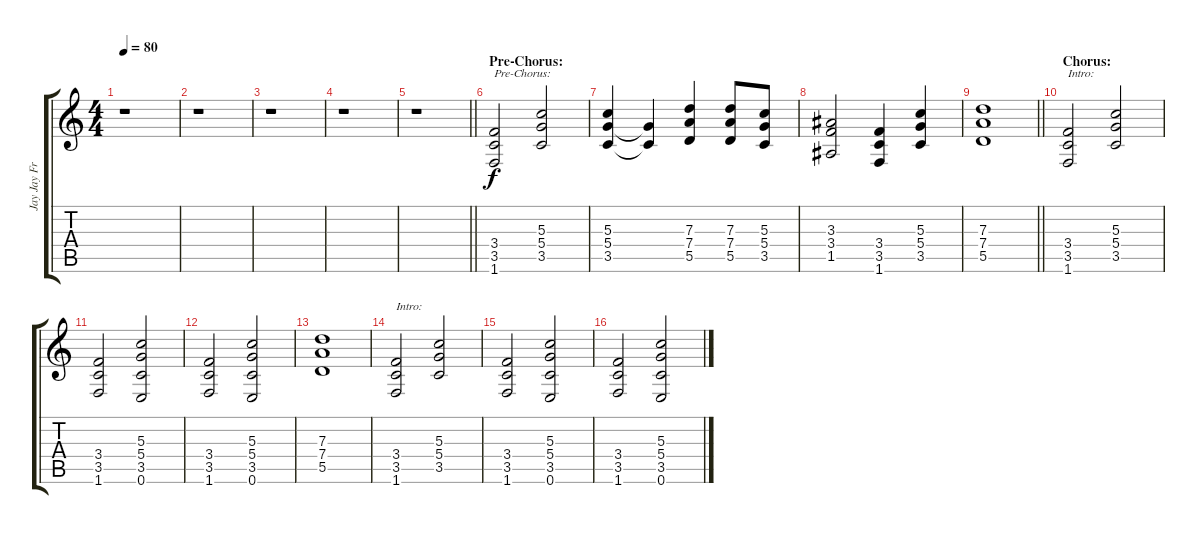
\track ("Jay Jay French" "Jay Jay Fr") {instrument distortionguitar}
\staff {score tabs}
\tuning (E4 B3 G3 D3 A2 E2) {hide}
\ts (4 4)
\tempo 80
\clef g2
\ks c
r.1{dy f} |
r.1 |
r.1 |
r.1 |
\barLineRight lightlight
r.1 |
\section ("" "Pre-Chorus:")
(3.4 3.5 1.6).2{txt "Pre-Chorus:"} (5.3 5.4 3.5).2 |
(5.3 5.4 3.5).4 (5.4{t} 3.5{t}).4 (7.3 7.4 5.5).4 (7.3 7.4 5.5).8 (5.3 5.4 3.5).8 |
(3.3 3.4 1.5).2 (3.4 3.5 1.6).4 (5.3 5.4 3.5).4 |
\barLineRight lightlight
(7.3 7.4 5.5).1 |
\section ("" "Chorus:")
(3.4 3.5 1.6).2{txt "Intro:"} (5.3 5.4 3.5).2 |
(3.4 3.5 1.6).2 (5.3 5.4 3.5 0.6).2 |
(3.4 3.5 1.6).2 (5.3 5.4 3.5 0.6).2 |
(7.3 7.4 5.5).1 |
(3.4 3.5 1.6).2{txt "Intro:"} (5.3 5.4 3.5).2 |
(3.4 3.5 1.6).2 (5.3 5.4 3.5 0.6).2 |
(3.4 3.5 1.6).2 (5.3 5.4 3.5 0.6).2
